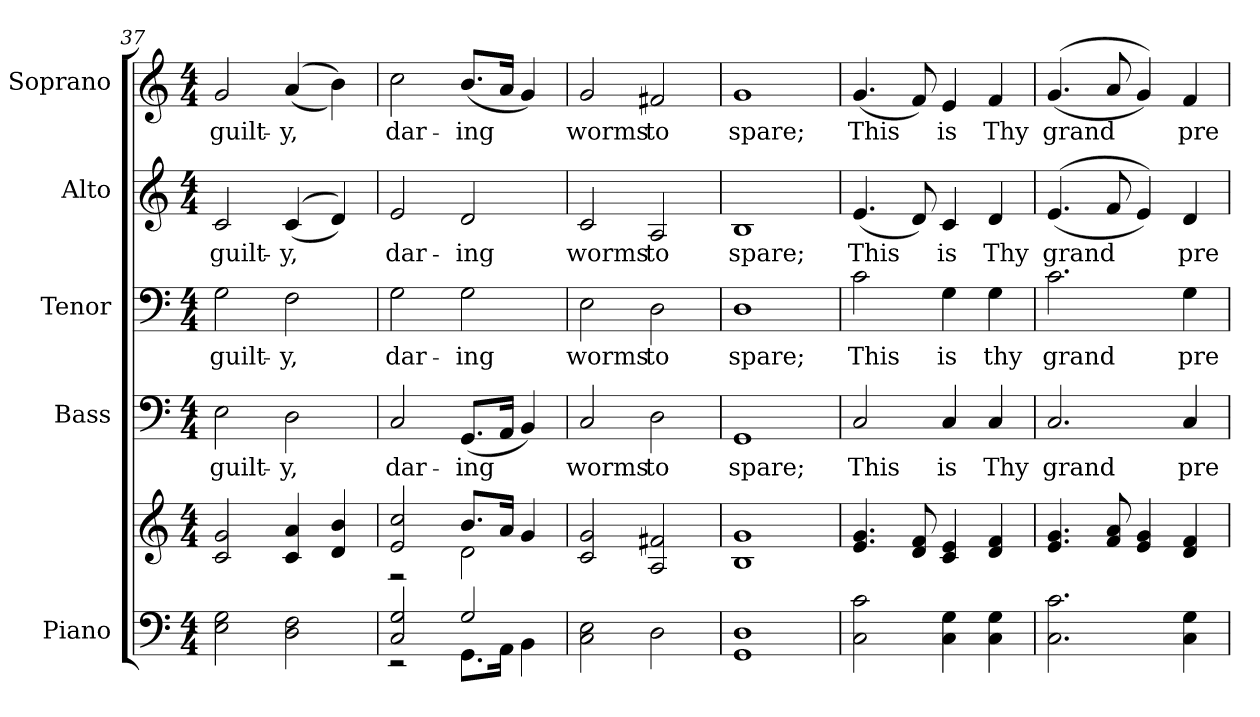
**kern	**kern	**kern	**text	**kern	**text	**kern	**text	**kern	**text
*part5	*part5	*part4	*part4	*part3	*part3	*part2	*part2	*part1	*part1
*staff6	*staff5	*staff4	*staff4	*staff3	*staff3	*staff2	*staff2	*staff1	*staff1
*I"Piano	*	*I"Bass	*	*I"Tenor	*	*I"Alto	*	*I"Soprano	*
*I'Pno.	*	*I'B.	*	*I'T.	*	*I'A.	*	*I'S.	*
*clefF4	*clefG2	*clefF4	*	*clefF4	*	*clefG2	*	*clefG2	*
*k[]	*k[]	*k[]	*	*k[]	*	*k[]	*	*k[]	*
*C:	*C:	*C:	*	*C:	*	*C:	*	*C:	*
*M4/4	*M4/4	*M4/4	*	*M4/4	*	*M4/4	*	*M4/4	*
=37	=37	=37	=37	=37	=37	=37	=37	=37	=37
!	!	!	!LO:LY:b:color=#000000	!	!	!	!	!	!
!	!	!	!	!	!LO:LY:b:color=#000000	!	!	!	!
!	!	!	!	!	!	!	!LO:LY:b:color=#000000	!	!
!	!	!	!	!	!	!	!	!	!LO:LY:b:color=#000000
2Ei\ 2Gi	2ci/ 2gi	2Ei\	guilt-	2Gi\	guilt-	2ci/	guilt-	2gi/	guilt-
!	!	!	!LO:LY:b:color=#000000	!	!	!	!	!	!
!	!	!	!	!	!LO:LY:b:color=#000000	!	!	!	!
!	!	!	!	!	!	!	!LO:LY:b:color=#000000	!	!
!	!	!	!	!	!	!	!	!	!LO:LY:b:color=#000000
2Di\ 2Fi	4ci/ 4ai	2Di\	-y,	2Fi\	-y,	((4ci/	-y,	((4ai/	-y,
.	4di/ 4bi	.	.	.	.	4di/))	.	4bi\))	.
=38	=38	=38	=38	=38	=38	=38	=38	=38	=38
*^	*^	*	*	*	*	*	*	*	*
!	!	!	!	!	!LO:LY:b:color=#000000	!	!	!	!	!	!
!	!	!	!	!	!	!	!LO:LY:b:color=#000000	!	!	!	!
!	!	!	!	!	!	!	!	!	!LO:LY:b:color=#000000	!	!
!	!	!	!	!	!	!	!	!	!	!	!LO:LY:b:color=#000000
2Ci/ 2Gi	2r	2ei/ 2cci	2r	2Ci/	dar-	2Gi\	dar-	2ei/	dar-	2cci\	dar-
!	!	!	!	!	!LO:LY:b:color=#000000	!	!	!	!	!	!
!	!	!	!	!	!	!	!LO:LY:b:color=#000000	!	!	!	!
!	!	!	!	!	!	!	!	!	!LO:LY:b:color=#000000	!	!
!	!	!	!	!	!	!	!	!	!	!	!LO:LY:b:color=#000000
2Gi/	8.GGi\L	8.bi/L	2di\	(8.GGi/L	-ing	2Gi\	-ing	2di/	-ing	(8.bi/L	-ing
.	16AAi\Jk	16ai/Jk	.	16AAi/Jk	.	.	.	.	.	16ai/Jk	.
.	4BBi\	4gi/	.	4BBi/)	.	.	.	.	.	4gi/)	.
*v	*v	*	*	*	*	*	*	*	*	*	*
*	*v	*v	*	*	*	*	*	*	*	*
!!LO:PB:g=z
=39	=39	=39	=39	=39	=39	=39	=39	=39	=39
*^	*	*	*	*	*	*	*	*	*
!	!	!	!	!LO:LY:b:color=#000000	!	!	!	!	!	!
*v	*v	*	*	*	*	*	*	*	*	*
*^	*	*	*	*	*	*	*	*	*
!	!	!	!	!	!	!LO:LY:b:color=#000000	!	!	!	!
*v	*v	*	*	*	*	*	*	*	*	*
*^	*	*	*	*	*	*	*	*	*
!	!	!	!	!	!	!	!	!LO:LY:b:color=#000000	!	!
*v	*v	*	*	*	*	*	*	*	*	*
*^	*	*	*	*	*	*	*	*	*
!	!	!	!	!	!	!	!	!	!	!LO:LY:b:color=#000000
*v	*v	*	*	*	*	*	*	*	*	*
2Ci\ 2Ei	2ci/ 2gi	2Ci/	worms	2Ei\	worms	2ci/	worms	2gi/	worms
!	!	!	!LO:LY:b:color=#000000	!	!	!	!	!	!
!	!	!	!	!	!LO:LY:b:color=#000000	!	!	!	!
!	!	!	!	!	!	!	!LO:LY:b:color=#000000	!	!
!	!	!	!	!	!	!	!	!	!LO:LY:b:color=#000000
2Di\	2Ai/ 2f#Xi	2Di\	to	2Di\	to	2Ai/	to	2f#Xi/	to
=40	=40	=40	=40	=40	=40	=40	=40	=40	=40
!	!	!	!LO:LY:b:color=#000000	!	!	!	!	!	!
!	!	!	!	!	!LO:LY:b:color=#000000	!	!	!	!
!	!	!	!	!	!	!	!LO:LY:b:color=#000000	!	!
!	!	!	!	!	!	!	!	!	!LO:LY:b:color=#000000
1GGi 1Di	1Bi 1gi	1GGi	spare;	1Di	spare;	1Bi	spare;	1gi	spare;
=41	=41	=41	=41	=41	=41	=41	=41	=41	=41
!	!	!	!LO:LY:b:color=#000000	!	!	!	!	!	!
!	!	!	!	!	!LO:LY:b:color=#000000	!	!	!	!
!	!	!	!	!	!	!	!LO:LY:b:color=#000000	!	!
!	!	!	!	!	!	!	!	!	!LO:LY:b:color=#000000
2Ci\ 2ci	4.ei/ 4.gi	2Ci/	This	2ci\	This	(4.ei/	This	(4.gi/	This
.	8di/ 8fi	.	.	.	.	8di/)	.	8fi/)	.
!	!	!	!LO:LY:b:color=#000000	!	!	!	!	!	!
!	!	!	!	!	!LO:LY:b:color=#000000	!	!	!	!
!	!	!	!	!	!	!	!LO:LY:b:color=#000000	!	!
!	!	!	!	!	!	!	!	!	!LO:LY:b:color=#000000
4Ci\ 4Gi	4ci/ 4ei	4Ci/	is	4Gi\	is	4ci/	is	4ei/	is
!	!	!	!LO:LY:b:color=#000000	!	!	!	!	!	!
!	!	!	!	!	!LO:LY:b:color=#000000	!	!	!	!
!	!	!	!	!	!	!	!LO:LY:b:color=#000000	!	!
!	!	!	!	!	!	!	!	!	!LO:LY:b:color=#000000
4Ci\ 4Gi	4di/ 4fi	4Ci/	Thy	4Gi\	thy	4di/	Thy	4fi/	Thy
!!LO:PB:g=z
=42	=42	=42	=42	=42	=42	=42	=42	=42	=42
!	!	!	!LO:LY:b:color=#000000	!	!	!	!	!	!
!	!	!	!	!	!LO:LY:b:color=#000000	!	!	!	!
!	!	!	!	!	!	!	!LO:LY:b:color=#000000	!	!
!	!	!	!	!	!	!	!	!	!LO:LY:b:color=#000000
2.Ci\ 2.ci	4.ei/ 4.gi	2.Ci/	grand	2.ci\	grand	((4.ei/	grand	((4.gi/	grand
.	8fi/ 8ai	.	.	.	.	8fi/	.	8ai/	.
.	4ei/ 4gi	.	.	.	.	4ei/))	.	4gi/))	.
!	!	!	!LO:LY:b:color=#000000	!	!	!	!	!	!
!	!	!	!	!	!LO:LY:b:color=#000000	!	!	!	!
!	!	!	!	!	!	!	!LO:LY:b:color=#000000	!	!
!	!	!	!	!	!	!	!	!	!LO:LY:b:color=#000000
4Ci\ 4Gi	4di/ 4fi	4Ci/	pre-	4Gi\	pre-	4di/	pre-	4fi/	pre-
=	=	=	=	=	=	=	=	=	=
*-	*-	*-	*-	*-	*-	*-	*-	*-	*-
